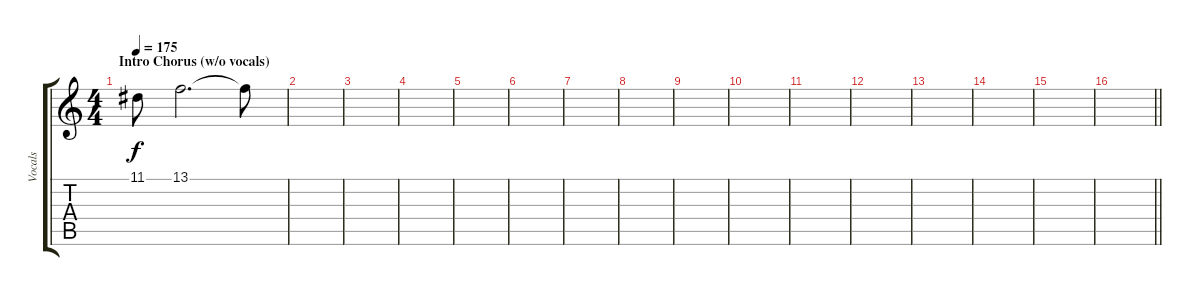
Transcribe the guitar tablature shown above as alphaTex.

\track ("Vocals" "Vocals") {instrument voiceoohs}
\staff {score tabs}
\tuning (E4 B3 G3 D3 A2 D2) {hide}
\ts (4 4)
\section ("" "Intro Chorus (w/o vocals)")
\tempo 175
\clef g2
\ks c
11.1.8{dy f} 13.1.2{d} 13.1{t}.8 |
|
|
|
|
|
|
|
|
|
|
|
|
|
|
\barLineRight lightlight
